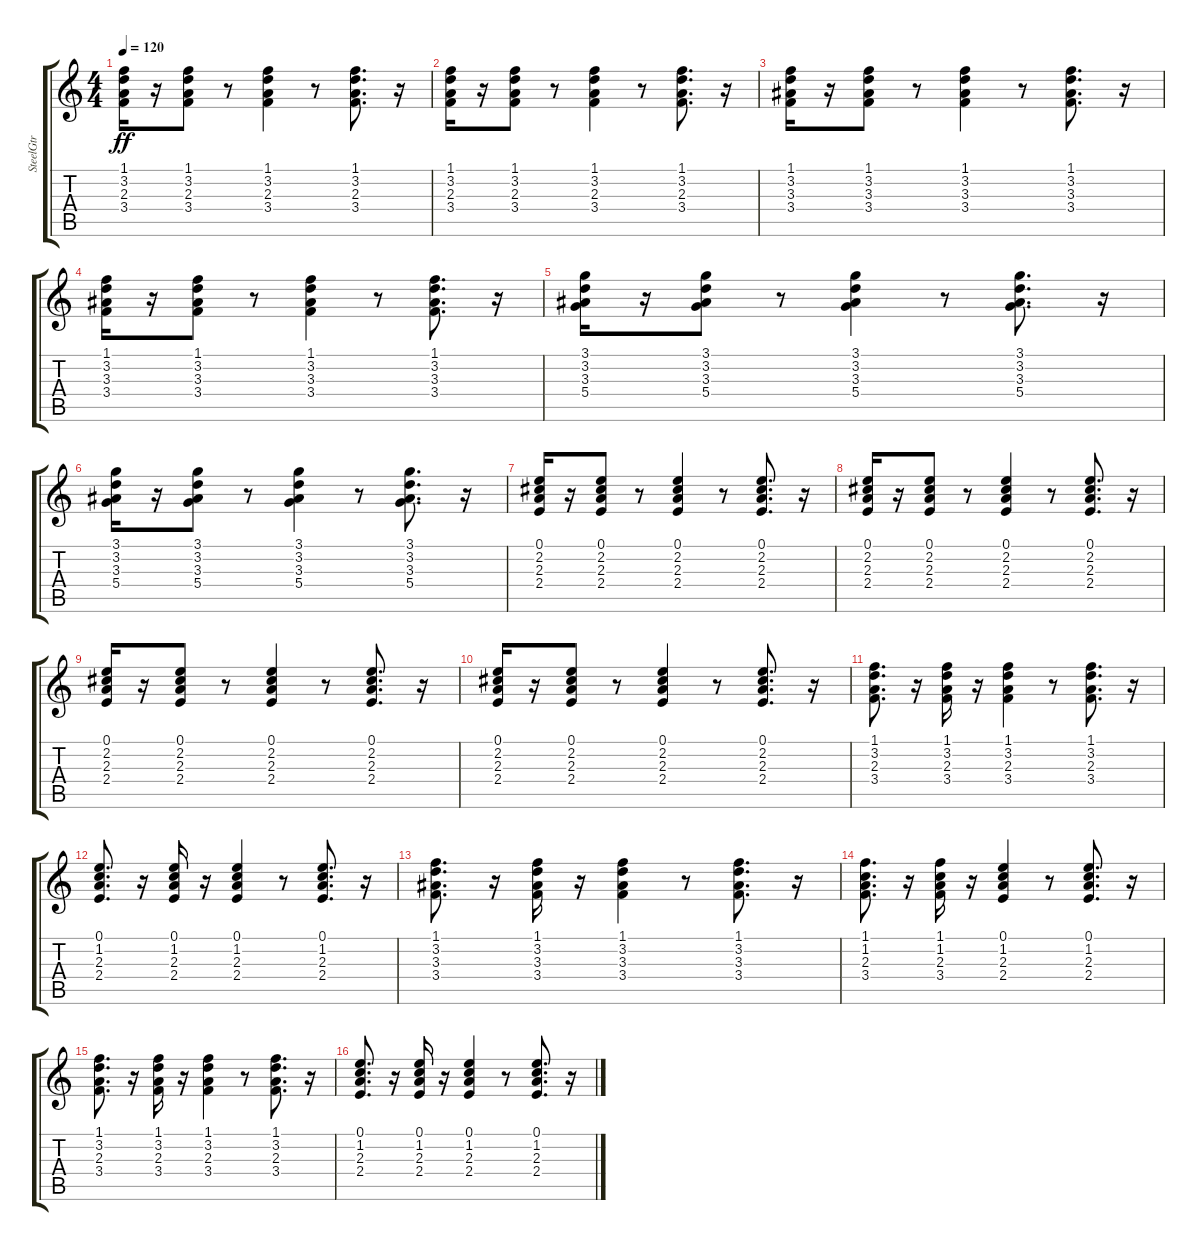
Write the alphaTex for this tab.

\track ("SteelGtr" "SteelGtr") {instrument acousticguitarsteel}
\staff {score tabs}
\tuning (E4 B3 G3 D3 A2 E2) {hide}
\ts (4 4)
\tempo 120
\clef g2
\ks c
(1.1 3.2 2.3 3.4).16{dy ff} r.16 (1.1 3.2 2.3 3.4).8 r.8 (1.1 3.2 2.3 3.4).4 r.8 (1.1 3.2 2.3 3.4).8{d} r.16 |
(1.1 3.2 2.3 3.4).16 r.16 (1.1 3.2 2.3 3.4).8 r.8 (1.1 3.2 2.3 3.4).4 r.8 (1.1 3.2 2.3 3.4).8{d} r.16 |
(1.1 3.2 3.3 3.4).16 r.16 (1.1 3.2 3.3 3.4).8 r.8 (1.1 3.2 3.3 3.4).4 r.8 (1.1 3.2 3.3 3.4).8{d} r.16 |
(1.1 3.2 3.3 3.4).16 r.16 (1.1 3.2 3.3 3.4).8 r.8 (1.1 3.2 3.3 3.4).4 r.8 (1.1 3.2 3.3 3.4).8{d} r.16 |
(3.1 3.2 3.3 5.4).16 r.16 (3.1 3.2 3.3 5.4).8 r.8 (3.1 3.2 3.3 5.4).4 r.8 (3.1 3.2 3.3 5.4).8{d} r.16 |
(3.1 3.2 3.3 5.4).16 r.16 (3.1 3.2 3.3 5.4).8 r.8 (3.1 3.2 3.3 5.4).4 r.8 (3.1 3.2 3.3 5.4).8{d} r.16 |
(0.1 2.2 2.3 2.4).16 r.16 (0.1 2.2 2.3 2.4).8 r.8 (0.1 2.2 2.3 2.4).4 r.8 (0.1 2.2 2.3 2.4).8{d} r.16 |
(0.1 2.2 2.3 2.4).16 r.16 (0.1 2.2 2.3 2.4).8 r.8 (0.1 2.2 2.3 2.4).4 r.8 (0.1 2.2 2.3 2.4).8{d} r.16 |
(0.1 2.2 2.3 2.4).16 r.16 (0.1 2.2 2.3 2.4).8 r.8 (0.1 2.2 2.3 2.4).4 r.8 (0.1 2.2 2.3 2.4).8{d} r.16 |
(0.1 2.2 2.3 2.4).16 r.16 (0.1 2.2 2.3 2.4).8 r.8 (0.1 2.2 2.3 2.4).4 r.8 (0.1 2.2 2.3 2.4).8{d} r.16 |
(1.1 3.2 2.3 3.4).8{d} r.16 (1.1 3.2 2.3 3.4).16 r.16 (1.1 3.2 2.3 3.4).4 r.8 (1.1 3.2 2.3 3.4).8{d} r.16 |
(0.1 1.2 2.3 2.4).8{d} r.16 (0.1 1.2 2.3 2.4).16 r.16 (0.1 1.2 2.3 2.4).4 r.8 (0.1 1.2 2.3 2.4).8{d} r.16 |
(1.1 3.2 3.3 3.4).8{d} r.16 (1.1 3.2 3.3 3.4).16 r.16 (1.1 3.2 3.3 3.4).4 r.8 (1.1 3.2 3.3 3.4).8{d} r.16 |
(1.1 1.2 2.3 3.4).8{d} r.16 (1.1 1.2 2.3 3.4).16 r.16 (0.1 1.2 2.3 2.4).4 r.8 (0.1 1.2 2.3 2.4).8{d} r.16 |
(1.1 3.2 2.3 3.4).8{d} r.16 (1.1 3.2 2.3 3.4).16 r.16 (1.1 3.2 2.3 3.4).4 r.8 (1.1 3.2 2.3 3.4).8{d} r.16 |
(0.1 1.2 2.3 2.4).8{d} r.16 (0.1 1.2 2.3 2.4).16 r.16 (0.1 1.2 2.3 2.4).4 r.8 (0.1 1.2 2.3 2.4).8{d} r.16
